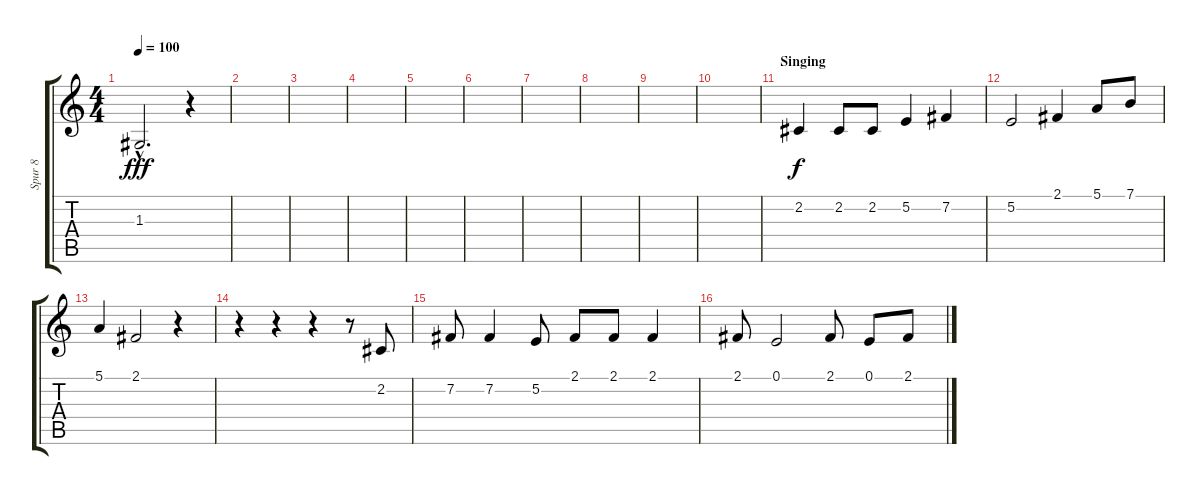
\track ("Spur 8" "Spur 8") {instrument lead2sawtooth}
\staff {score tabs}
\tuning (E4 B3 G3 D3 A2 E2) {hide}
\ts (4 4)
\tempo 100
\clef g2
\ks c
1.3{hac}.2{d dy fff} r.4 |
|
|
|
|
|
|
|
|
|
\section ("" "Singing")
2.2.4{dy f} 2.2.8 2.2.8 5.2.4 7.2.4 |
5.2.2 2.1.4 5.1.8 7.1.8 |
5.1.4 2.1.2 r.4 |
r.4 r.4 r.4 r.8 2.2.8 |
7.2.8 7.2.4 5.2.8 2.1.8 2.1.8 2.1.4 |
2.1.8 0.1.2 2.1.8 0.1.8 2.1.8
